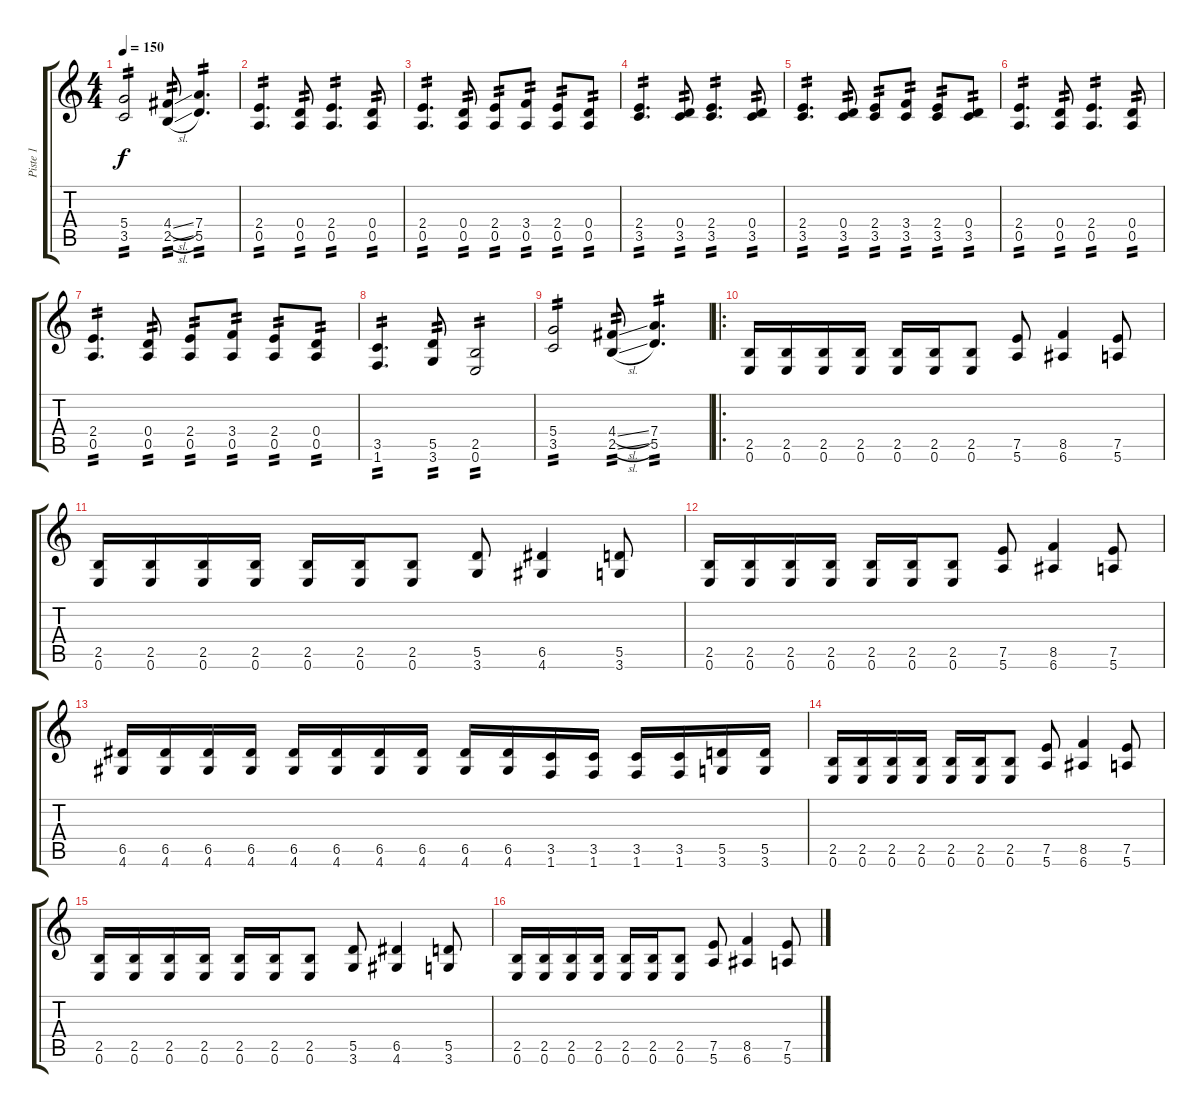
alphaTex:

\track ("Piste 1" "Piste 1") {instrument overdrivenguitar}
\staff {score tabs}
\tuning (E4 B3 G3 D3 A2 E2) {hide}
\ts (4 4)
\tempo 150
\clef g2
\ks c
(5.4 3.5).2{tp 2 dy f} (4.4{sl} 2.5{sl}).8{tp 2} (7.4 5.5).4{d tp 2} |
(2.4 0.5).4{d tp 2} (0.4 0.5).8{tp 2} (2.4 0.5).4{d tp 2} (0.4 0.5).8{tp 2} |
(2.4 0.5).4{d tp 2} (0.4 0.5).8{tp 2} (2.4 0.5).8{tp 2} (3.4 0.5).8{tp 2} (2.4 0.5).8{tp 2} (0.4 0.5).8{tp 2} |
(2.4 3.5).4{d tp 2} (0.4 3.5).8{tp 2} (2.4 3.5).4{d tp 2} (0.4 3.5).8{tp 2} |
(2.4 3.5).4{d tp 2} (0.4 3.5).8{tp 2} (2.4 3.5).8{tp 2} (3.4 3.5).8{tp 2} (2.4 3.5).8{tp 2} (0.4 3.5).8{tp 2} |
(2.4 0.5).4{d tp 2} (0.4 0.5).8{tp 2} (2.4 0.5).4{d tp 2} (0.4 0.5).8{tp 2} |
(2.4 0.5).4{d tp 2} (0.4 0.5).8{tp 2} (2.4 0.5).8{tp 2} (3.4 0.5).8{tp 2} (2.4 0.5).8{tp 2} (0.4 0.5).8{tp 2} |
(3.5 1.6).4{d tp 2} (5.5 3.6).8{tp 2} (2.5 0.6).2{tp 2} |
(5.4 3.5).2{tp 2} (4.4{sl} 2.5{sl}).8{tp 2} (7.4 5.5).4{d tp 2} |
\ro
(2.5 0.6).16 (2.5 0.6).16 (2.5 0.6).16 (2.5 0.6).16 (2.5 0.6).16 (2.5 0.6).16 (2.5 0.6).8 (7.5 5.6).8 (8.5 6.6).4 (7.5 5.6).8 |
(2.5 0.6).16 (2.5 0.6).16 (2.5 0.6).16 (2.5 0.6).16 (2.5 0.6).16 (2.5 0.6).16 (2.5 0.6).8 (5.5 3.6).8 (6.5 4.6).4 (5.5 3.6).8 |
(2.5 0.6).16 (2.5 0.6).16 (2.5 0.6).16 (2.5 0.6).16 (2.5 0.6).16 (2.5 0.6).16 (2.5 0.6).8 (7.5 5.6).8 (8.5 6.6).4 (7.5 5.6).8 |
(6.5 4.6).16 (6.5 4.6).16 (6.5 4.6).16 (6.5 4.6).16 (6.5 4.6).16 (6.5 4.6).16 (6.5 4.6).16 (6.5 4.6).16 (6.5 4.6).16 (6.5 4.6).16 (3.5 1.6).16 (3.5 1.6).16 (3.5 1.6).16 (3.5 1.6).16 (5.5 3.6).16 (5.5 3.6).16 |
(2.5 0.6).16 (2.5 0.6).16 (2.5 0.6).16 (2.5 0.6).16 (2.5 0.6).16 (2.5 0.6).16 (2.5 0.6).8 (7.5 5.6).8 (8.5 6.6).4 (7.5 5.6).8 |
(2.5 0.6).16 (2.5 0.6).16 (2.5 0.6).16 (2.5 0.6).16 (2.5 0.6).16 (2.5 0.6).16 (2.5 0.6).8 (5.5 3.6).8 (6.5 4.6).4 (5.5 3.6).8 |
(2.5 0.6).16 (2.5 0.6).16 (2.5 0.6).16 (2.5 0.6).16 (2.5 0.6).16 (2.5 0.6).16 (2.5 0.6).8 (7.5 5.6).8 (8.5 6.6).4 (7.5 5.6).8
